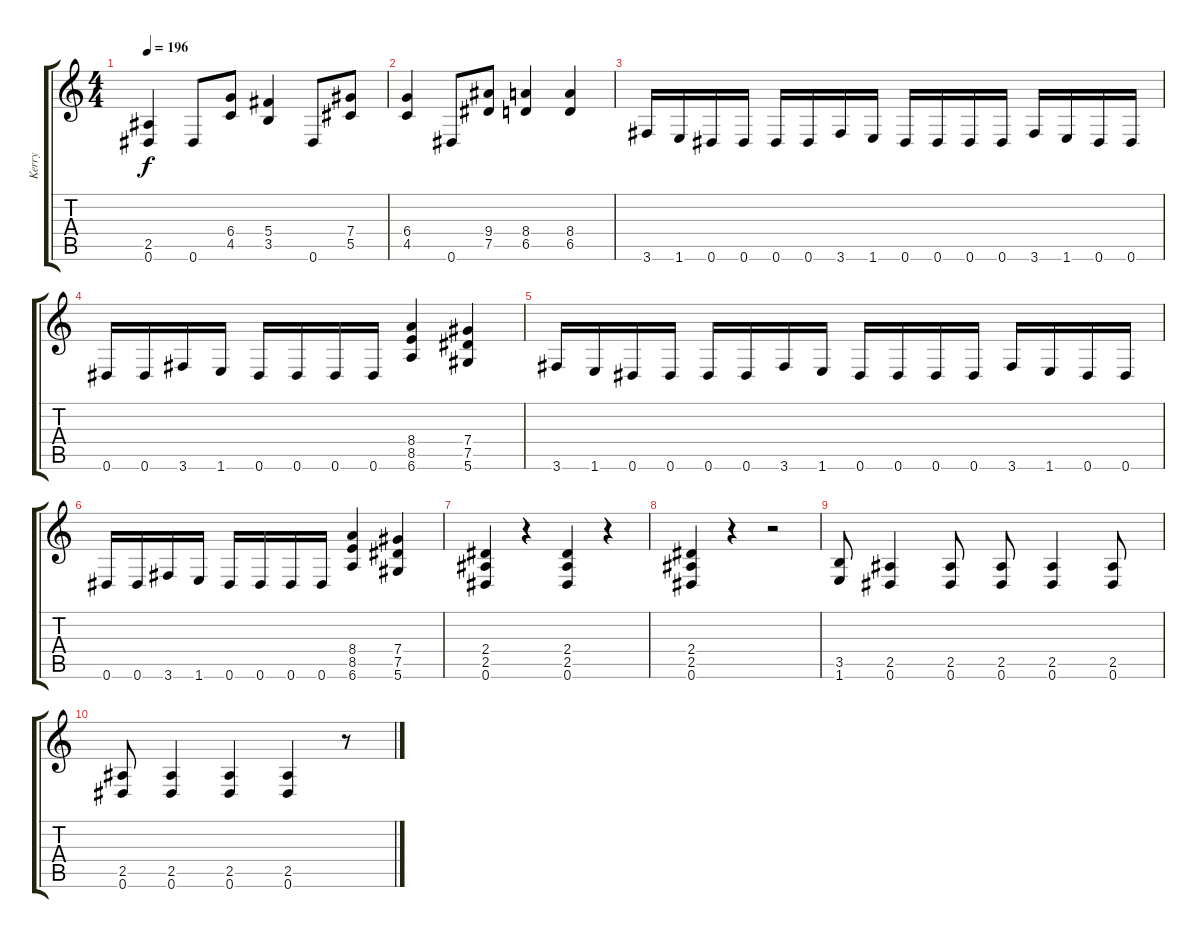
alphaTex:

\track ("Kerry" "Kerry") {instrument distortionguitar}
\staff {score tabs}
\tuning (Eb4 Bb3 Gb3 Db3 Ab2 Eb2) {hide}
\ts (4 4)
\tempo 196
\clef g2
\ks c
(2.5 0.6).4{dy f} 0.6.8 (6.4 4.5).8 (5.4 3.5).4 0.6.8 (7.4 5.5).8 |
(6.4 4.5).4 0.6.8 (9.4 7.5).8 (8.4 6.5).4 (8.4 6.5).4 |
3.6.16 1.6.16 0.6.16 0.6.16 0.6.16 0.6.16 3.6.16 1.6.16 0.6.16 0.6.16 0.6.16 0.6.16 3.6.16 1.6.16 0.6.16 0.6.16 |
0.6.16 0.6.16 3.6.16 1.6.16 0.6.16 0.6.16 0.6.16 0.6.16 (8.4 8.5 6.6).4 (7.4 7.5 5.6).4 |
3.6.16 1.6.16 0.6.16 0.6.16 0.6.16 0.6.16 3.6.16 1.6.16 0.6.16 0.6.16 0.6.16 0.6.16 3.6.16 1.6.16 0.6.16 0.6.16 |
0.6.16 0.6.16 3.6.16 1.6.16 0.6.16 0.6.16 0.6.16 0.6.16 (8.4 8.5 6.6).4 (7.4 7.5 5.6).4 |
(2.4 2.5 0.6).4 r.4 (2.4 2.5 0.6).4 r.4 |
(2.4 2.5 0.6).4 r.4 r.2 |
(3.5 1.6).8 (2.5 0.6).4 (2.5 0.6).8 (2.5 0.6).8 (2.5 0.6).4 (2.5 0.6).8 |
(2.5 0.6).8 (2.5 0.6).4 (2.5 0.6).4 (2.5 0.6).4 r.8
